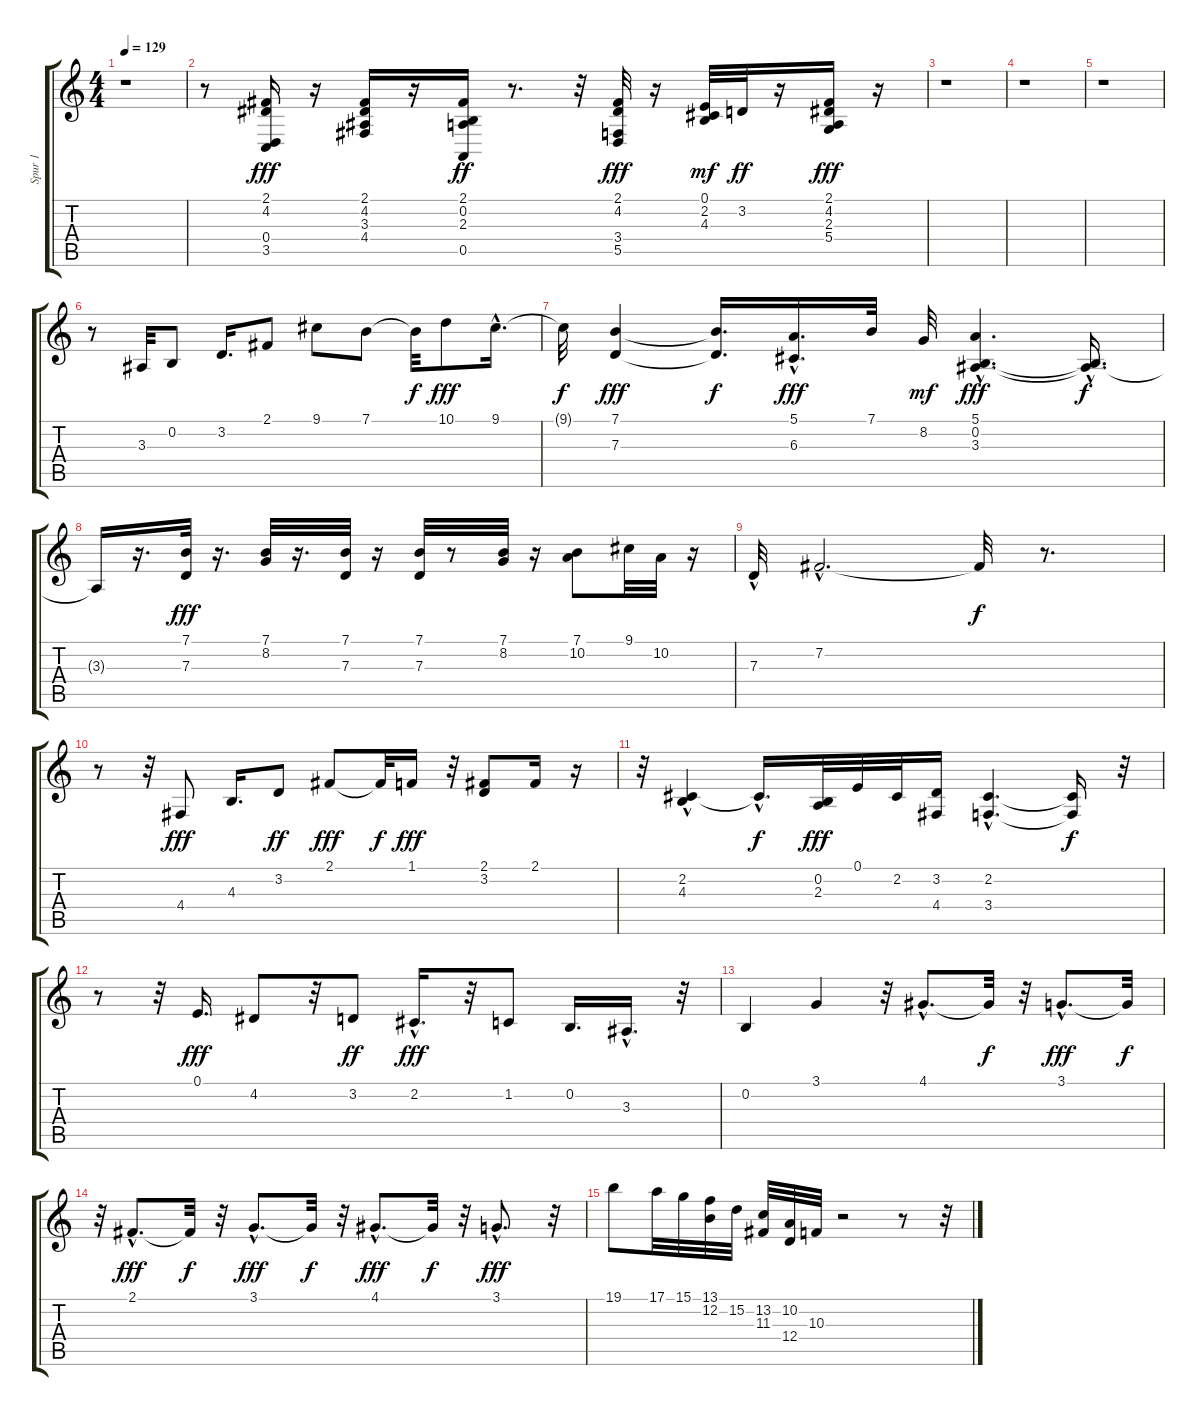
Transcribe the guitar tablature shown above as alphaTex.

\track ("Spur 1" "Spur 1") {instrument accordion}
\staff {score tabs}
\tuning (E4 B3 G3 D3 A2 E2) {hide}
\ts (4 4)
\tempo 129
\clef g2
\ks c
r.1{dy f} |
r.8 (2.1 4.2 0.4 3.5).16{dy fff} r.16 (2.1 4.2 3.3 4.4).16 r.16 (2.1 0.2 2.3 0.5).16{dy ff} r.8{d} r.32 (2.1 4.2 3.4 5.5).32{dy fff} r.16 (0.1 2.2 4.3).32{dy mf} 3.2.32{dy ff} r.16 (2.1 4.2 2.3 5.4).16{dy fff} r.16 |
r.1 |
r.1 |
r.1 |
r.8 3.3.32 0.2.8 3.2.16{d} 2.1.8 9.1.8 7.1.8 7.1{t}.32{dy f} 10.1.8{dy fff} 9.1{hac}.16{d} |
9.1{t}.32{dy f} (7.1 7.3).4{dy fff} (7.1{t} 7.3{t}).16{d dy f} (5.1{hac} 6.3{hac}).16{d dy fff} 7.1.32 8.2.32{dy mf} (5.1 0.2{hac} 3.3{hac}).4{d dy fff} (0.2{t} 3.3{hac t}).16{d dy f} |
3.3{t}.16 r.16{d} (7.1 7.3).32{dy fff} r.16{d} (7.1 8.2).32 r.16{d} (7.1 7.3).32 r.16 (7.1 7.3).32 r.8 (7.1 8.2).32 r.16 (7.1 10.2).8 9.1.32 10.2.32 r.16 |
7.3{hac}.32 7.2{hac}.2{d} 7.2{t}.32{dy f} r.8{d} |
r.8 r.32 4.4.8{dy fff} 4.3.16{d} 3.2.8{dy ff} 2.1.8{dy fff} 2.1{t}.32{dy f} 1.1.16{dy fff} r.32 (2.1 3.2).8 2.1.16 r.16 |
r.32 (2.2 4.3{hac}).4 2.2{hac t}.16{d dy f} (0.2 2.3).32{dy fff} 0.1.32 2.2.32 (3.2 4.4).16 (2.2{hac} 3.4{hac}).4{d} (2.2{t} 3.4{t}).16{dy f} r.32 |
r.8 r.32 0.1.16{d dy fff} 4.2.8 r.32 3.2.8{dy ff} 2.2{hac}.16{d dy fff} r.32 1.2.8 0.2.16{d} 3.3{hac}.16{d} r.32 |
0.2.4 3.1.4 r.32 4.1{hac}.8{d} 4.1{t}.32{dy f} r.32 3.1{hac}.8{d dy fff} 3.1{t}.32{dy f} |
r.32 2.1{hac}.8{d dy fff} 2.1{t}.32{dy f} r.32 3.1{hac}.8{d dy fff} 3.1{t}.32{dy f} r.32 4.1{hac}.8{d dy fff} 4.1{t}.32{dy f} r.32 3.1{hac}.8{d dy fff} r.32 |
19.1.8 17.1.32 15.1.32 (13.1 12.2).32 15.2.32 (13.2 11.3).32 (10.2 12.4).32 10.3.32 r.2 r.8 r.32
